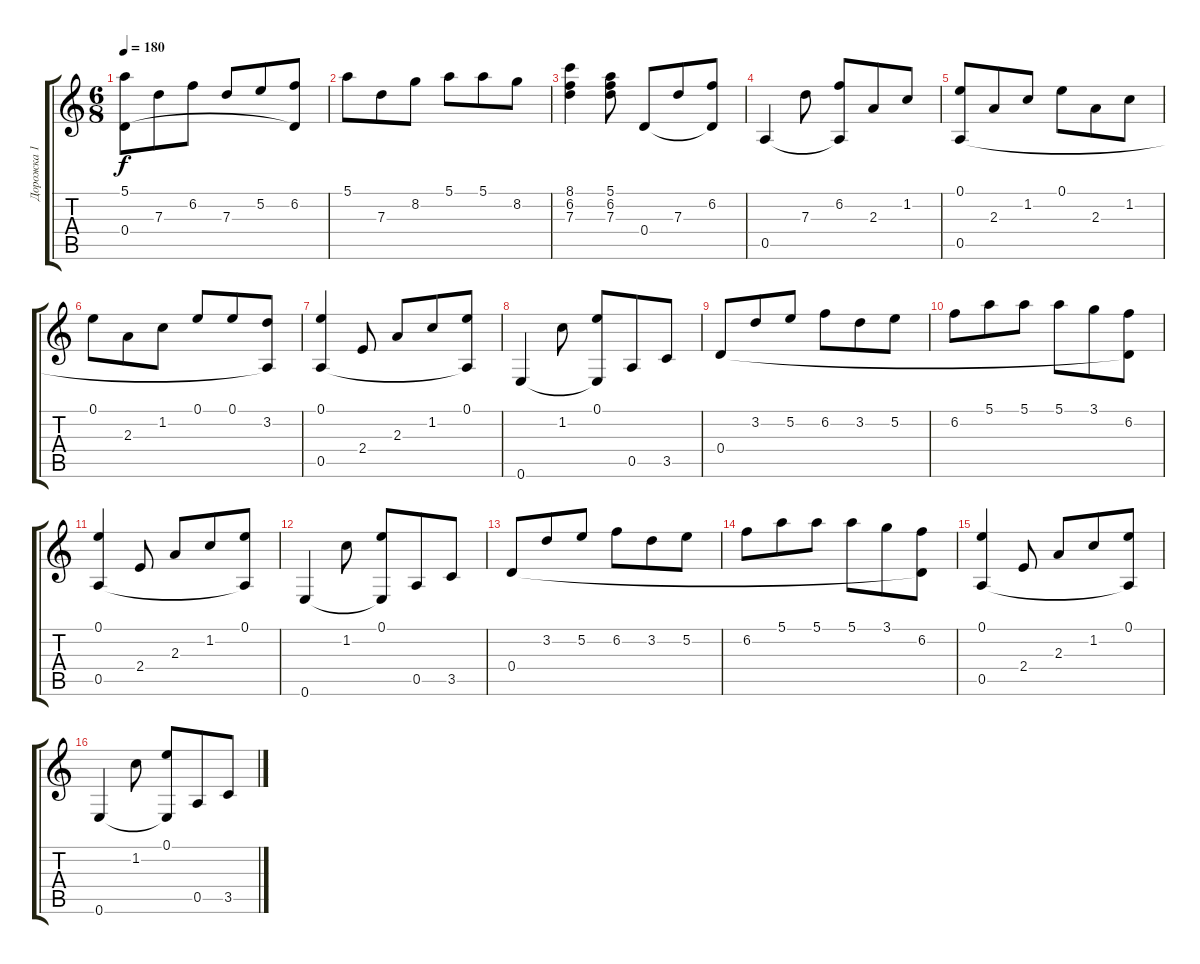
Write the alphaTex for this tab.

\track ("Дорожка 1" "Дорожка 1") {instrument acousticguitarnylon}
\staff {score tabs}
\tuning (E4 B3 G3 D3 A2 E2) {hide}
\ts (6 8)
\tempo 180
\clef g2
\ks aminor
(5.1 0.4).8{dy f} 7.3.8 6.2.8 7.3.8 5.2.8 (6.2 0.4{t}).8 |
5.1.8 7.3.8 8.2.8 5.1.8 5.1.8 8.2.8 |
(8.1 6.2 7.3).4 (5.1 6.2 7.3).8 0.4.8 7.3.8 (6.2 0.4{t}).8 |
0.5.4 7.3.8 (6.2 0.5{t}).8 2.3.8 1.2.8 |
(0.1 0.5).8 2.3.8 1.2.8 0.1.8 2.3.8 1.2.8 |
0.1.8 2.3.8 1.2.8 0.1.8 0.1.8 (3.2 0.5{t}).8 |
(0.1 0.5).4 2.4.8 2.3.8 1.2.8 (0.1 0.5{t}).8 |
0.6.4 1.2.8 (0.1 0.6{t}).8 0.5.8 3.5.8 |
0.4.8 3.2.8 5.2.8 6.2.8 3.2.8 5.2.8 |
6.2.8 5.1.8 5.1.8 5.1.8 3.1.8 (6.2 0.4{t}).8 |
(0.1 0.5).4 2.4.8 2.3.8 1.2.8 (0.1 0.5{t}).8 |
0.6.4 1.2.8 (0.1 0.6{t}).8 0.5.8 3.5.8 |
0.4.8 3.2.8 5.2.8 6.2.8 3.2.8 5.2.8 |
6.2.8 5.1.8 5.1.8 5.1.8 3.1.8 (6.2 0.4{t}).8 |
(0.1 0.5).4 2.4.8 2.3.8 1.2.8 (0.1 0.5{t}).8 |
0.6.4 1.2.8 (0.1 0.6{t}).8 0.5.8 3.5.8
